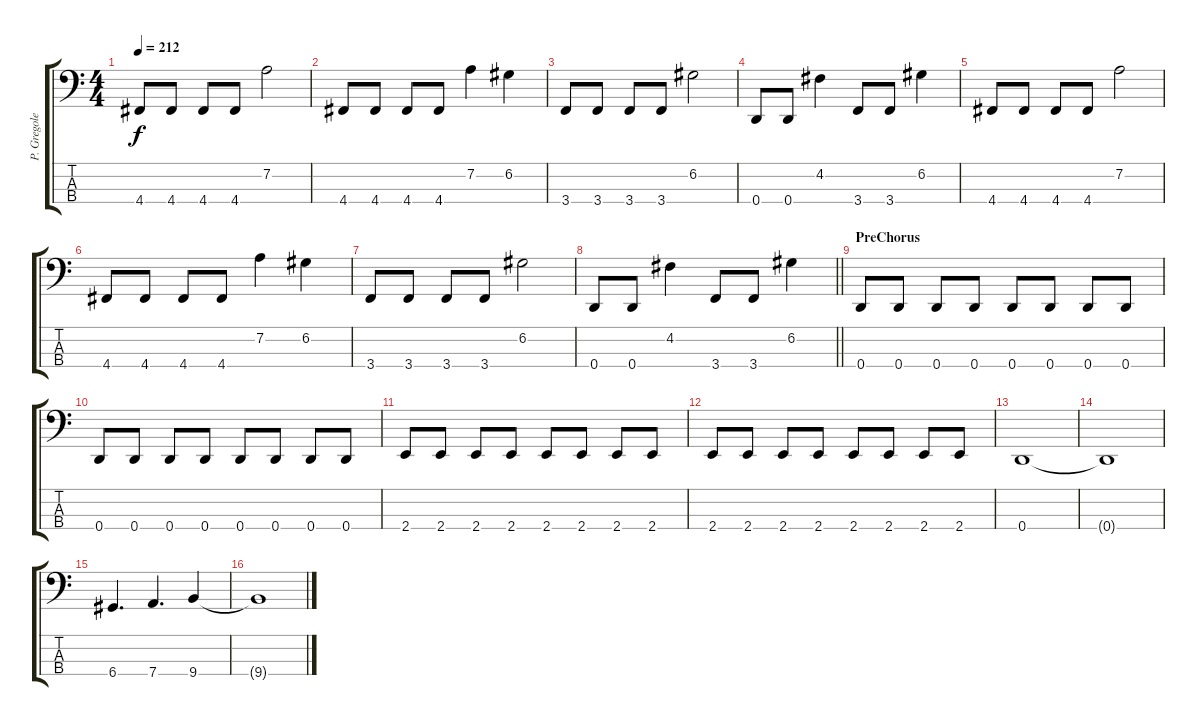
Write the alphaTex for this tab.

\track ("P. Gregoletto" "P. Gregole") {instrument electricbassfinger}
\staff {score tabs}
\tuning (G2 D2 A1 D1) {hide}
\ts (4 4)
\tempo 212
\clef f4
\ks c
4.4.8{dy f} 4.4.8 4.4.8 4.4.8 7.2.2 |
4.4.8 4.4.8 4.4.8 4.4.8 7.2.4 6.2.4 |
3.4.8 3.4.8 3.4.8 3.4.8 6.2.2 |
0.4.8 0.4.8 4.2.4 3.4.8 3.4.8 6.2.4 |
4.4.8 4.4.8 4.4.8 4.4.8 7.2.2 |
4.4.8 4.4.8 4.4.8 4.4.8 7.2.4 6.2.4 |
3.4.8 3.4.8 3.4.8 3.4.8 6.2.2 |
\barLineRight lightlight
0.4.8 0.4.8 4.2.4 3.4.8 3.4.8 6.2.4 |
\section ("" "PreChorus")
0.4.8 0.4.8 0.4.8 0.4.8 0.4.8 0.4.8 0.4.8 0.4.8 |
0.4.8 0.4.8 0.4.8 0.4.8 0.4.8 0.4.8 0.4.8 0.4.8 |
2.4.8 2.4.8 2.4.8 2.4.8 2.4.8 2.4.8 2.4.8 2.4.8 |
2.4.8 2.4.8 2.4.8 2.4.8 2.4.8 2.4.8 2.4.8 2.4.8 |
0.4.1 |
0.4{t}.1 |
6.4.4{d} 7.4.4{d} 9.4.4 |
9.4{t}.1
